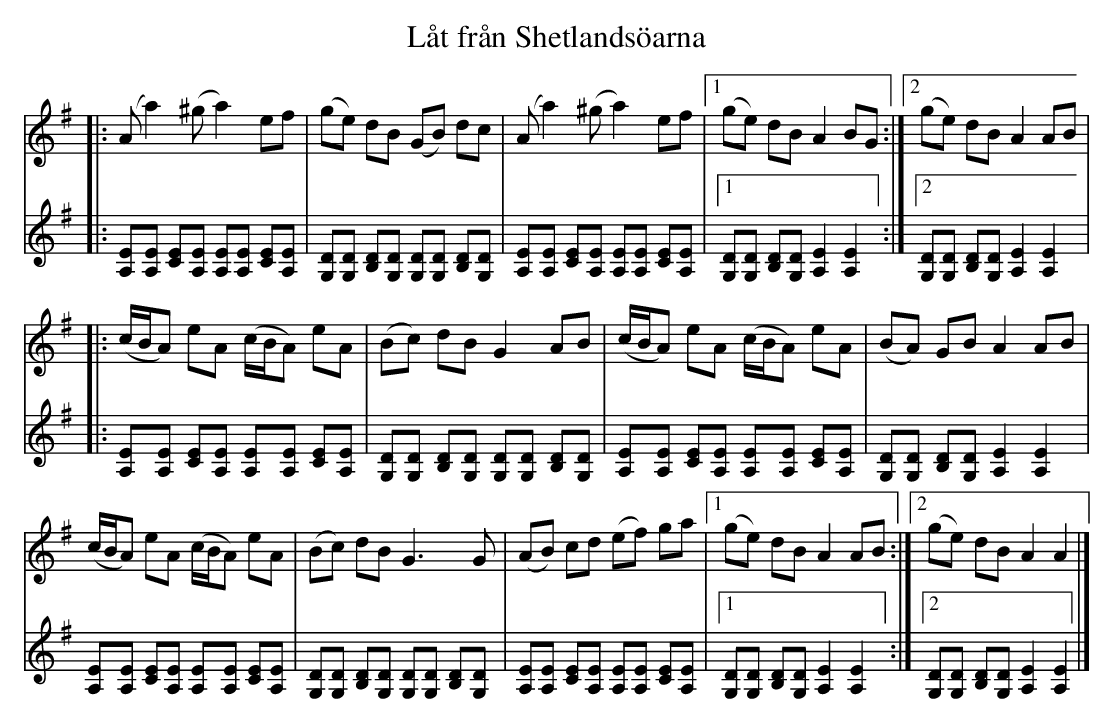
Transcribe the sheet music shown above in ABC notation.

X:1
T: Låt från Shetlandsöarna
K: G
V: 1
|: (Aa2)(^ga2)ef | (ge) dB (GB) dc | (Aa2)(^ga2)ef |1 (ge) dB A2 BG :|2 (ge) dB A2 AB |
|: (c/B/A) eA (c/B/A) eA | (Bc) dB G2 AB | (c/B/A) eA (c/B/A) eA | (BA) GB A2 AB |
(c/B/A) eA (c/B/A) eA | (Bc) dB G3G | (AB) cd (ef) ga |1 (ge) dB A2 AB :|2 (ge) dB A2 A2 |]
V: 2
|: [A,E][A,E] [CE][A,E] [A,E][A,E] [CE][A,E] | [G,D][G,D] [B,D][G,D] [G,D][G,D] [B,D][G,D] | [A,E][A,E] [CE][A,E] [A,E][A,E] [CE][A,E] |1 [G,D][G,D] [B,D][G,D] [A,2E2] [A,2E2] :|2 [G,D][G,D] [B,D][G,D] [A,2E2] [A,2E2] |
|: [A,E][A,E] [CE][A,E] [A,E][A,E] [CE][A,E] | [G,D][G,D] [B,D][G,D] [G,D][G,D] [B,D][G,D] | [A,E][A,E] [CE][A,E] [A,E][A,E] [CE][A,E] | [G,D][G,D] [B,D][G,D] [A,2E2] [A,2E2] |
[A,E][A,E] [CE][A,E] [A,E][A,E] [CE][A,E] | [G,D][G,D] [B,D][G,D] [G,D][G,D] [B,D][G,D] | [A,E][A,E] [CE][A,E] [A,E][A,E] [CE][A,E] |1 [G,D][G,D] [B,D][G,D] [A,2E2] [A,2E2] :|2 [G,D][G,D] [B,D][G,D] [A,2E2] [A,2E2] |]
